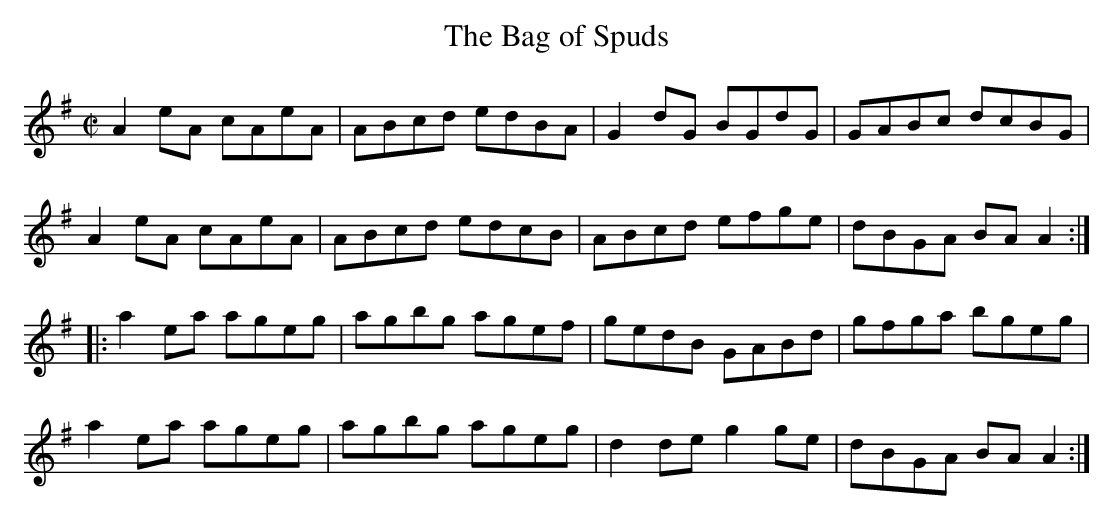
X:1
T:Bag of Spuds, The
M:C|
K:Ador
A2eA cAeA|ABcd edBA|G2dG BGdG|GABc dcBG|
A2eA cAeA|ABcd edcB|ABcd efge|dBGA BAA2:|
|:a2ea ageg|agbg agef|gedB GABd|gfga bgeg|
a2ea ageg|agbg ageg|d2de g2ge|dBGA BAA2:|
"variations"
